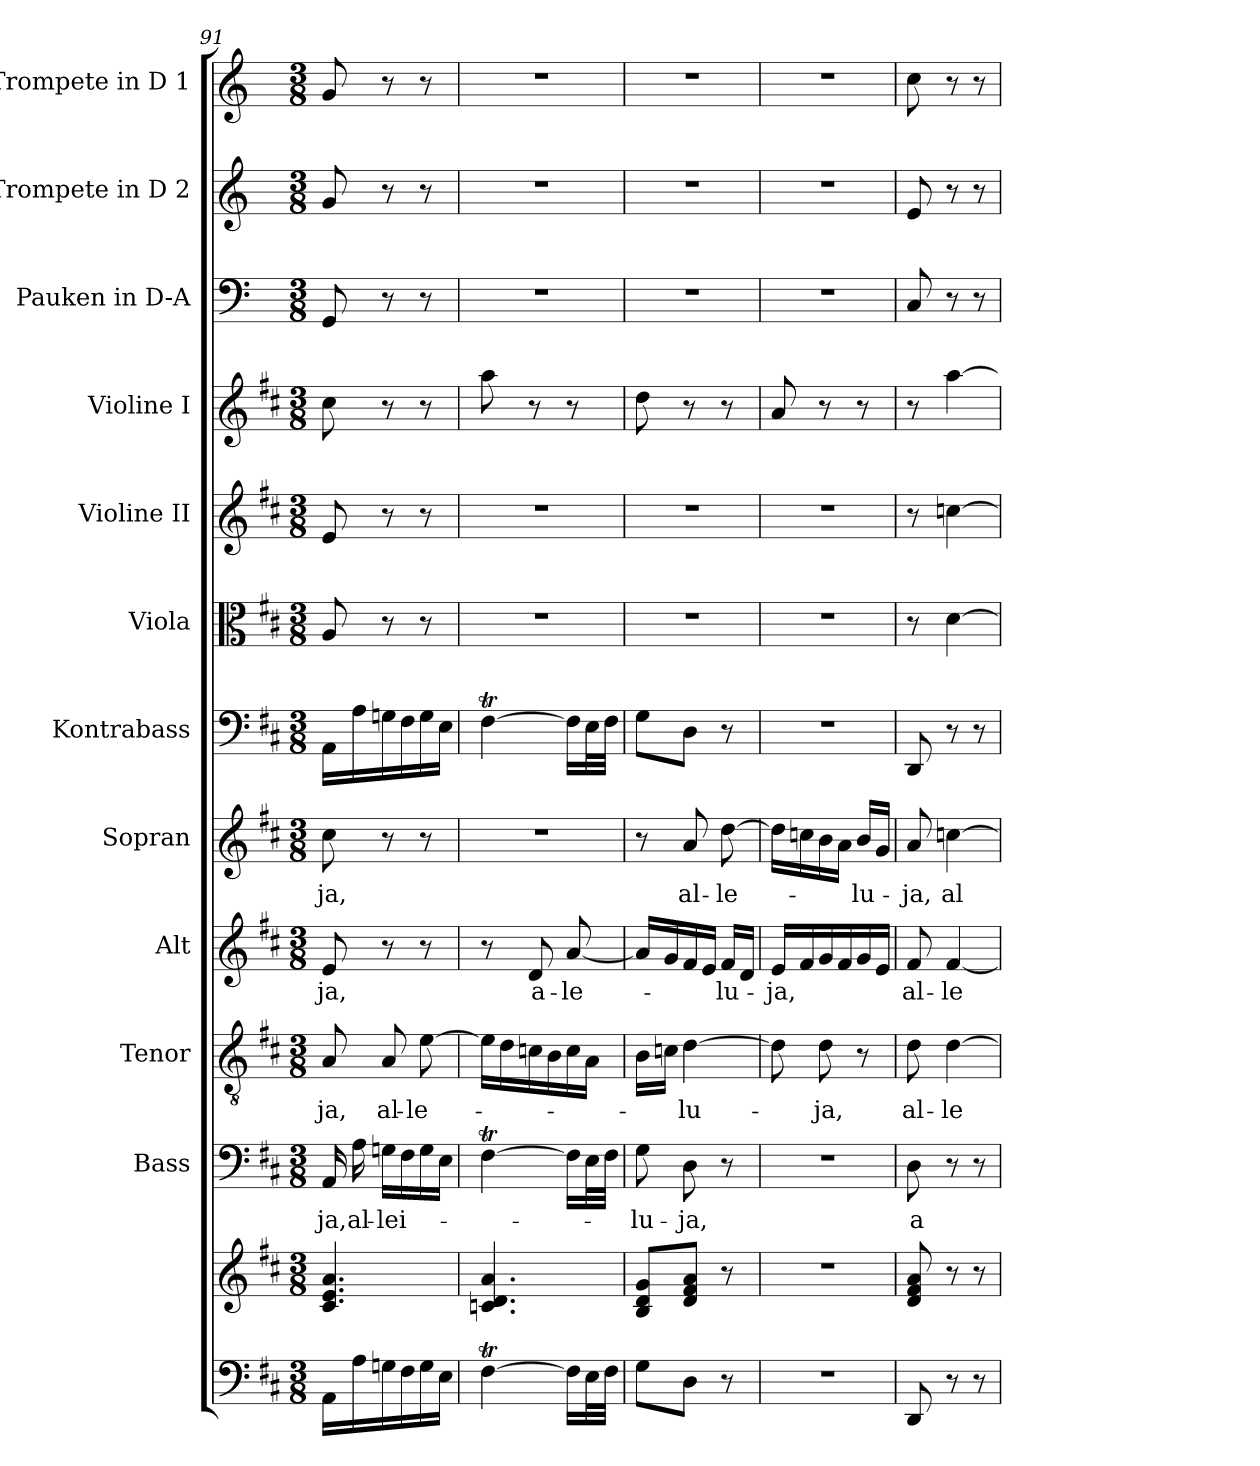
**kern	**kern	**kern	**text	**kern	**text	**kern	**text	**kern	**text	**kern	**kern	**kern	**kern	**kern	**kern	**kern
*part12	*part12	*part11	*part11	*part10	*part10	*part9	*part9	*part8	*part8	*part7	*part6	*part5	*part4	*part3	*part2	*part1
*staff13	*staff12	*staff11	*staff11	*staff10	*staff10	*staff9	*staff9	*staff8	*staff8	*staff7	*staff6	*staff5	*staff4	*staff3	*staff2	*staff1
*	*	*I"Bass	*	*I"Tenor	*	*I"Alt	*	*I"Sopran	*	*I"Kontrabass	*I"Viola	*I"Violine II	*I"Violine I	*I"Pauken in D-A	*I"Trompete in D 2	*I"Trompete in D 1
*	*	*I'B.	*	*I'T.	*	*I'A.	*	*I'S.	*	*I'Kb.	*I'Vla.	*I'Vl. II	*I'Vl. I	*I'Pauk.	*I'Trp. D 2	*I'Trp. D 1
*clefF4	*clefG2	*clefF4	*	*clefGv2	*	*clefG2	*	*clefG2	*	*clefF4	*clefC3	*clefG2	*clefG2	*clefF4	*clefG2	*clefG2
*	*	*	*	*	*	*	*	*	*	*ITrd7c12	*	*	*	*ITrd-1c-2	*ITrd-1c-2	*ITrd-1c-2
*k[f#c#]	*k[f#c#]	*k[f#c#]	*	*k[f#c#]	*	*k[f#c#]	*	*k[f#c#]	*	*k[f#c#]	*k[f#c#]	*k[f#c#]	*k[f#c#]	*k[f#c#]	*k[f#c#]	*k[f#c#]
*D:	*D:	*D:	*	*D:	*	*D:	*	*D:	*	*D:	*D:	*D:	*D:	*D:	*D:	*D:
*M3/8	*M3/8	*M3/8	*	*M3/8	*	*M3/8	*	*M3/8	*	*M3/8	*M3/8	*M3/8	*M3/8	*M3/8	*M3/8	*M3/8
=91	=91	=91	=91	=91	=91	=91	=91	=91	=91	=91	=91	=91	=91	=91	=91	=91
!	!	!	!LO:LY:b	!	!LO:LY:b	!	!LO:LY:b	!	!LO:LY:b	!	!	!	!	!	!	!
16AA\LL	4.c#/ 4.e/ 4.a/	16AA/	-ja,	8A/	-ja,	8e/	-ja,	8cc#\	-ja,	16AAA\LL	8A/	8e/	8cc#\	8AA/	8a/	8a/
!	!	!	!LO:LY:b	!	!	!	!	!	!	!	!	!	!	!	!	!
16A\	.	16A\	al-	.	.	.	.	.	.	16AA\	.	.	.	.	.	.
!	!	!	!LO:LY:b	!	!LO:LY:b	!	!	!	!	!	!	!	!	!	!	!
16Gn\	.	16Gn\LL	-lei-	8A/	al-	8r	.	8r	.	16GGn\	8r	8r	8r	8r	8r	8r
16F#\	.	16F#\	.	.	.	.	.	.	.	16FF#\	.	.	.	.	.	.
!	!	!	!	!	!LO:LY:b	!	!	!	!	!	!	!	!	!	!	!
16G\	.	16G\	.	[8e\	-le-	8r	.	8r	.	16GG\	8r	8r	8r	8r	8r	8r
16E\JJ	.	16E\JJ	.	.	.	.	.	.	.	16EE\JJ	.	.	.	.	.	.
!!LO:PB:g=z
=92	=92	=92	=92	=92	=92	=92	=92	=92	=92	=92	=92	=92	=92	=92	=92	=92
[4F#t\	4.cn/ 4.d/ 4.a/	[4F#t\	.	16e\LL]	.	8r	.	4.r	.	[4FF#t\	4.r	4.r	8aa\	4.r	4.r	4.r
.	.	.	.	16d\	.	.	.	.	.	.	.	.	.	.	.	.
!	!	!	!	!	!	!	!LO:LY:b	!	!	!	!	!	!	!	!	!
.	.	.	.	16cn\	.	8d/	a-	.	.	.	.	.	8r	.	.	.
.	.	.	.	16B\	.	.	.	.	.	.	.	.	.	.	.	.
!	!	!	!	!	!	!	!LO:LY:b	!	!	!	!	!	!	!	!	!
16F#\LL]	.	16F#\LL]	.	16c\	.	[8a/	-le-	.	.	16FF#\LL]	.	.	8r	.	.	.
32E\L	.	32E\L	.	16A\JJ	.	.	.	.	.	32EE\L	.	.	.	.	.	.
32F#\JJJ	.	32F#\JJJ	.	.	.	.	.	.	.	32FF#\JJJ	.	.	.	.	.	.
=93	=93	=93	=93	=93	=93	=93	=93	=93	=93	=93	=93	=93	=93	=93	=93	=93
!	!	!	!LO:LY:b	!	!	!	!	!	!	!	!	!	!	!	!	!
8G\L	8B/ 8d/ 8g/L	8G\	-lu-	16B\LL	.	16a/LL]	.	8r	.	8GG\L	4.r	4.r	8dd\	4.r	4.r	4.r
.	.	.	.	16cn\JJ	.	16g/	.	.	.	.	.	.	.	.	.	.
!	!	!	!LO:LY:b	!	!LO:LY:b	!	!	!	!LO:LY:b	!	!	!	!	!	!	!
8D\J	8d/ 8f#/ 8a/J	8D\	-ja,	[4d\	-lu-	16f#/	.	8a/	al-	8DD\J	.	.	8r	.	.	.
.	.	.	.	.	.	16e/JJ	.	.	.	.	.	.	.	.	.	.
!	!	!	!	!	!	!	!LO:LY:b	!	!LO:LY:b	!	!	!	!	!	!	!
8r	8r	8r	.	.	.	16f#/LL	-lu-	[8dd\	-le-	8r	.	.	8r	.	.	.
.	.	.	.	.	.	16d/JJ	.	.	.	.	.	.	.	.	.	.
=94	=94	=94	=94	=94	=94	=94	=94	=94	=94	=94	=94	=94	=94	=94	=94	=94
!	!	!	!	!	!	!	!LO:LY:b	!	!	!	!	!	!	!	!	!
4.r	4.r	4.r	.	8d\]	.	16e/LL	-ja,	16dd\LL]	.	4.r	4.r	4.r	8a/	4.r	4.r	4.r
.	.	.	.	.	.	16f#/	.	16ccn\	.	.	.	.	.	.	.	.
!	!	!	!	!	!LO:LY:b	!	!	!	!	!	!	!	!	!	!	!
.	.	.	.	8d\	-ja,	16g/	.	16b\	.	.	.	.	8r	.	.	.
.	.	.	.	.	.	16f#/	.	16a\JJ	.	.	.	.	.	.	.	.
!	!	!	!	!	!	!	!	!	!LO:LY:b	!	!	!	!	!	!	!
.	.	.	.	8r	.	16g/	.	16b/LL	-lu-	.	.	.	8r	.	.	.
.	.	.	.	.	.	16e/JJ	.	16g/JJ	.	.	.	.	.	.	.	.
=95	=95	=95	=95	=95	=95	=95	=95	=95	=95	=95	=95	=95	=95	=95	=95	=95
!	!	!	!LO:LY:b	!	!LO:LY:b	!	!LO:LY:b	!	!LO:LY:b	!	!	!	!	!	!	!
8DD/	8d/ 8f#/ 8a/	8D\	a-	8d\	al-	8f#/	al-	8a/	-ja,	8DDD/	8r	8r	8r	8D/	8f#/	8dd\
!	!	!	!	!	!LO:LY:b	!	!LO:LY:b	!	!LO:LY:b	!	!	!	!	!	!	!
8r	8r	8r	.	[4d\	-le-	[4f#/	-le-	[4ccn\	al-	8r	[4d\	[4ccn\	[4aa\	8r	8r	8r
8r	8r	8r	.	.	.	.	.	.	.	8r	.	.	.	8r	8r	8r
=	=	=	=	=	=	=	=	=	=	=	=	=	=	=	=	=
*-	*-	*-	*-	*-	*-	*-	*-	*-	*-	*-	*-	*-	*-	*-	*-	*-
